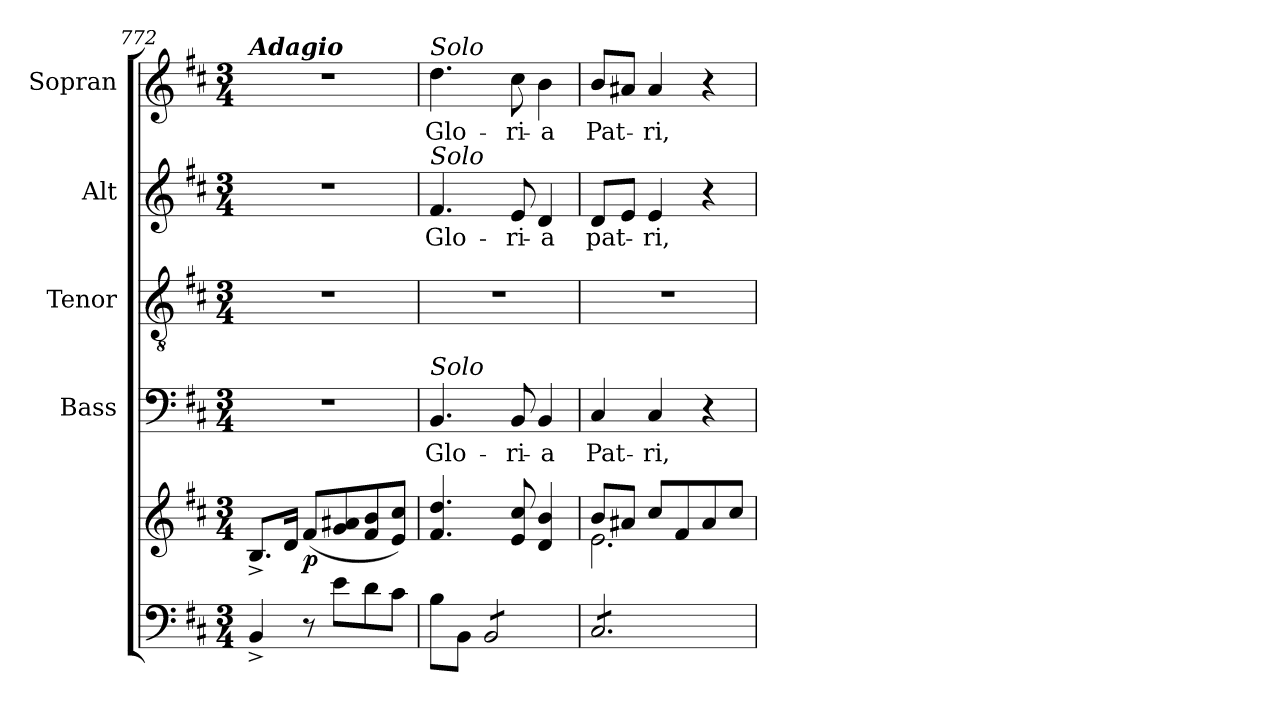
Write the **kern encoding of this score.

**kern	**kern	**dynam	**kern	**text	**kern	**kern	**text	**kern	**text
*part5	*part5	*part5	*part4	*part4	*part3	*part2	*part2	*part1	*part1
*staff6	*staff5	*staff5/6	*staff4	*staff4	*staff3	*staff2	*staff2	*staff1	*staff1
*	*	*	*I"Bass	*	*I"Tenor	*I"Alt	*	*I"Sopran	*
*	*	*	*I'B.	*	*I'T.	*I'A.	*	*I'S.	*
!!LO:LB:g=z
*clefF4	*clefG2	*	*clefF4	*	*clefGv2	*clefG2	*	*clefG2	*
*k[f#c#]	*k[f#c#]	*	*k[f#c#]	*	*k[f#c#]	*k[f#c#]	*	*k[f#c#]	*
*D:	*D:	*	*D:	*	*D:	*D:	*	*D:	*
*M3/4	*M3/4	*	*M3/4	*	*M3/4	*M3/4	*	*M3/4	*
=772	=772	=772	=772	=772	=772	=772	=772	=772	=772
!	!	!	!	!	!	!	!	!LO:TX:a:Bi:t=Adagio	!
4BB^</	8.B^</L	.	2.r	.	2.r	2.r	.	2.r	.
.	16d/Jk	.	.	.	.	.	.	.	.
!	!	!LO:DY:b	!	!	!	!	!	!	!
8r	(<8f#/L	p	.	.	.	.	.	.	.
8e\L	8g/ 8a#X/	.	.	.	.	.	.	.	.
8d\	8f#/ 8b/	.	.	.	.	.	.	.	.
8c#\J	8e/ 8cc#/J)	.	.	.	.	.	.	.	.
=773	=773	=773	=773	=773	=773	=773	=773	=773	=773
!	!	!	!	!	!	!	!	!LO:TX:a:i:t=Solo	!
!	!	!	!	!	!	!LO:TX:a:i:t=Solo	!	!	!
!	!	!	!LO:TX:a:i:t=Solo	!	!	!	!	!	!
!	!	!	!	!LO:LY:b	!	!	!LO:LY:b	!	!LO:LY:b
8B\L	4.f#/ 4.dd/	.	4.BB/	Glo-	2.r	4.f#/	Glo-	4.dd\	Glo-
8BB\J	.	.	.	.	.	.	.	.	.
*tremolo	*	*	*	*	*	*	*	*	*
8BB/L	.	.	.	.	.	.	.	.	.
!	!	!	!	!LO:LY:b	!	!	!LO:LY:b	!	!LO:LY:b
8BB/	8e/ 8cc#/	.	8BB/	-ri-	.	8e/	-ri-	8cc#\	-ri-
!	!	!	!	!LO:LY:b	!	!	!LO:LY:b	!	!LO:LY:b
8BB/	4d/ 4b/	.	4BB/	-a	.	4d/	-a	4b\	-a
8BB/J	.	.	.	.	.	.	.	.	.
=774	=774	=774	=774	=774	=774	=774	=774	=774	=774
*	*^	*	*	*	*	*	*	*	*
!	!	!	!	!	!LO:LY:b	!	!	!LO:LY:b	!	!LO:LY:b
8C#/L	8b/L	2.e\	.	4C#/	Pat-	2.r	8d/L	pat-	8b/L	Pat-
8C#/	8a#X/J	.	.	.	.	.	8e/J	.	8a#X/J	.
!	!	!	!	!	!LO:LY:b	!	!	!LO:LY:b	!	!LO:LY:b
8C#/	8cc#/L	.	.	4C#/	-ri,	.	4e/	-ri,	4a#/	-ri,
8C#/	8f#/	.	.	.	.	.	.	.	.	.
8C#/	8a#/	.	.	4r	.	.	4r	.	4r	.
8C#/J	8cc#/J	.	.	.	.	.	.	.	.	.
*Xtremolo	*	*	*	*	*	*	*	*	*	*
*	*v	*v	*	*	*	*	*	*	*	*
=	=	=	=	=	=	=	=	=	=
*-	*-	*-	*-	*-	*-	*-	*-	*-	*-
